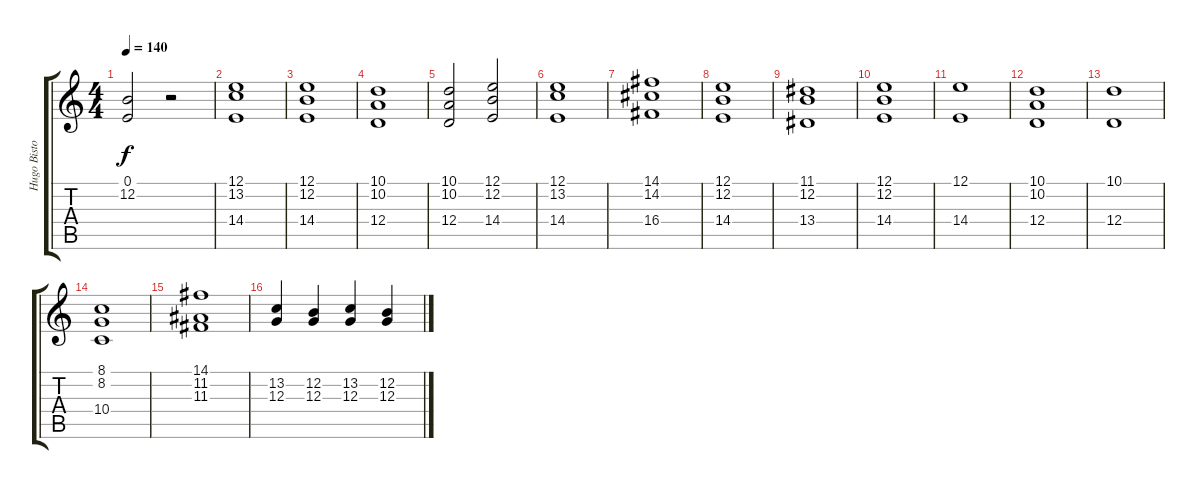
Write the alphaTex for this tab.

\track ("Hugo Bistolfi" "Hugo Bisto") {instrument synthstrings1}
\staff {score tabs}
\tuning (E4 B3 G3 D3 A2 E2) {hide}
\ts (4 4)
\tempo 140
\clef g2
\ks c
(0.1 12.2).2{dy f} r.2 |
(12.1 13.2 14.4).1 |
(12.1 12.2 14.4).1 |
(10.1 10.2 12.4).1 |
(10.1 10.2 12.4).2 (12.1 12.2 14.4).2 |
(12.1 13.2 14.4).1 |
(14.1 14.2 16.4).1 |
(12.1 12.2 14.4).1 |
(11.1 12.2 13.4).1 |
(12.1 12.2 14.4).1 |
(12.1 14.4).1 |
(10.1 10.2 12.4).1 |
(10.1 12.4).1 |
(8.1 8.2 10.4).1 |
(14.1 11.2 11.3).1 |
(13.2 12.3).4 (12.2 12.3).4 (13.2 12.3).4 (12.2 12.3).4
